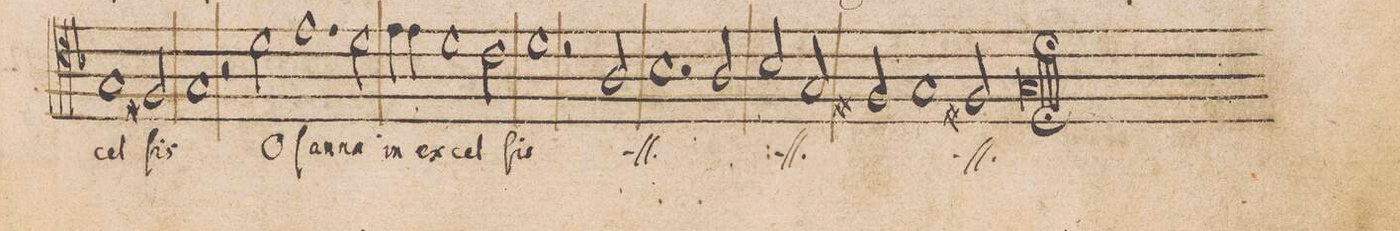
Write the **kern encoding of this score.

**kern	**text
*I"TENOR	*
*clefC4	*
*k[b-]	*
*met(C|)	*
*M2/1	*
1G	-cel-
2F#X/	-ſis
=31-	=31-
1G	.
2r	.
2d\	O-
=32-	=32-
1.e	ſan-
2d\	-na
=33-	=33-
4e\	in
4e\	ex-
1d	-cel-
2c\	.
=34-	=34-
1d	-ſis
2r	.
*	*ij
2A/	O-
=35-	=35-
1.B-y	ſan-
2A/	-na
=36-	=36-
2B-/	in
2G/	ex-
2F#X/	-cel-
1G/	.
=37-	=37-
2F#X/	.
1G;;l	-ſis
*	*Xij
==	==
*-	*-
